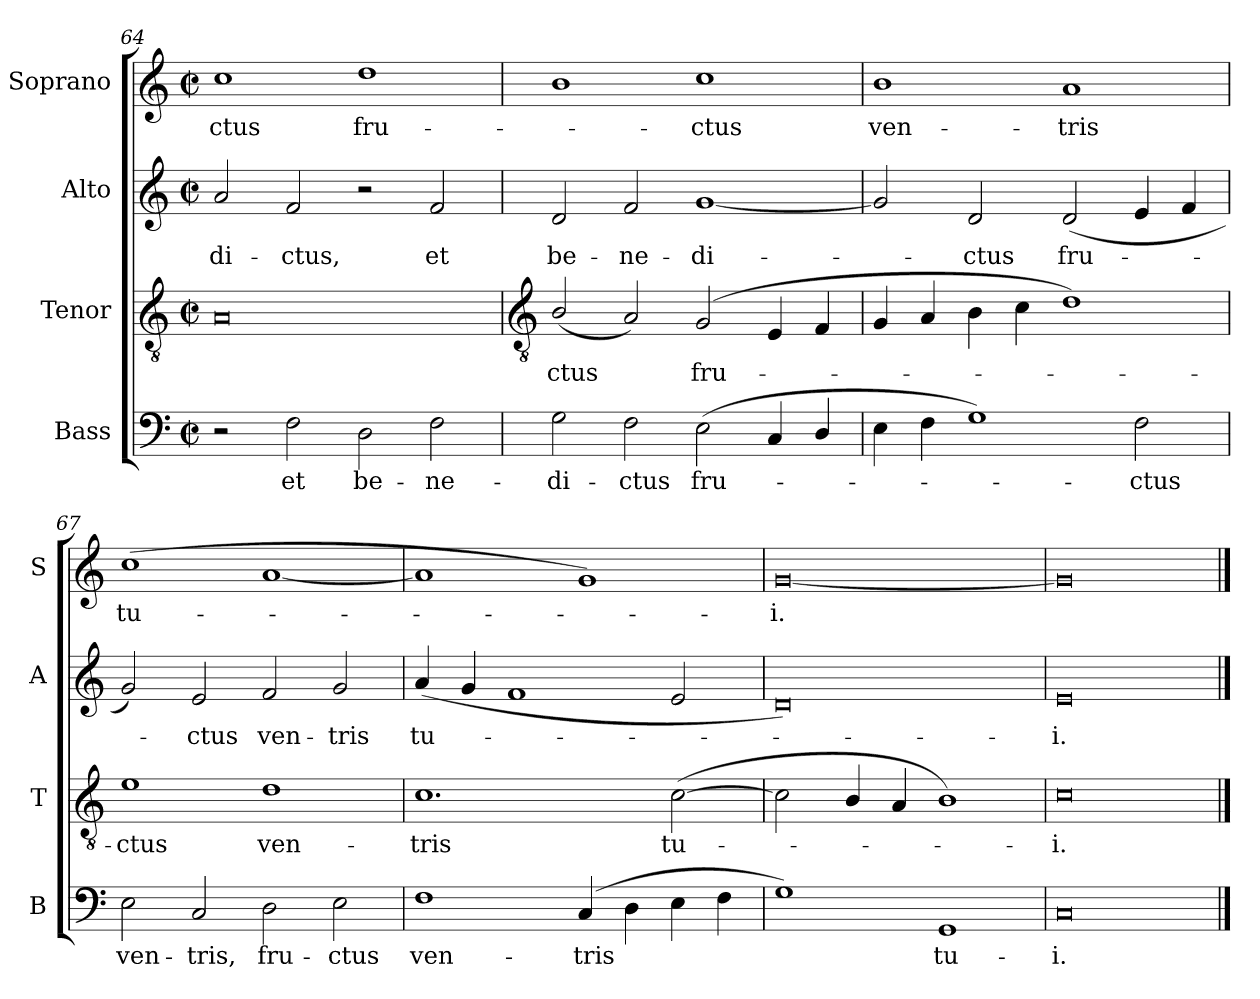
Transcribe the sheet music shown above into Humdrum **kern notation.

**kern	**text	**kern	**text	**kern	**text	**kern	**text
*part4	*part4	*part3	*part3	*part2	*part2	*part1	*part1
*staff4	*staff4	*staff3	*staff3	*staff2	*staff2	*staff1	*staff1
*I"Bass	*	*I"Tenor	*	*I"Alto	*	*I"Soprano	*
*I'B	*	*I'T	*	*I'A	*	*I'S	*
*clefF4	*	*clefGv2	*	*clefG2	*	*clefG2	*
*k[]	*	*k[]	*	*k[]	*	*k[]	*
*C:	*	*C:	*	*C:	*	*C:	*
*M4/2	*	*M4/2	*	*M4/2	*	*M4/2	*
*met(c|)	*	*met(c|)	*	*met(c|)	*	*met(c|)	*
=64	=64	=64	=64	=64	=64	=64	=64
!	!	!	!	!	!LO:LY:b	!	!LO:LY:b
2r	.	0A	.	2a	-di-	1cc	-ctus
!	!LO:LY:b	!	!	!	!LO:LY:b	!	!
2F	et	.	.	2f	-ctus,	.	.
!	!LO:LY:b	!	!	!	!	!	!LO:LY:b
2D	be-	.	.	2r	.	1dd	fru-
!	!LO:LY:b	!	!	!	!LO:LY:b	!	!
2F	-ne-	.	.	2f	et	.	.
!!LO:LB:g=z
=65	=65	=65	=65	=65	=65	=65	=65
*	*	*clefGv2	*	*	*	*	*
!	!LO:LY:b	!	!LO:LY:b	!	!LO:LY:b	!	!
2G	-di-	(<2B/	ctus	2d	be-	1b	.
!	!LO:LY:b	!	!	!	!LO:LY:b	!	!
2F	-ctus	2A)	.	2f	-ne-	.	.
!	!LO:LY:b	!	!LO:LY:b	!	!LO:LY:b	!	!LO:LY:b
(>2E	fru-	(>2G	fru-	[1g	-di-	1cc	ctus
4C	.	4E	.	.	.	.	.
4D/	.	4F	.	.	.	.	.
=66	=66	=66	=66	=66	=66	=66	=66
!	!	!	!	!	!	!	!LO:LY:b
4E	.	4G	.	2g]	.	1b	ven-
4F	.	4A	.	.	.	.	.
!	!	!	!	!	!LO:LY:b	!	!
1G)	.	4B	.	2d	ctus	.	.
.	.	4c	.	.	.	.	.
!	!	!	!	!	!LO:LY:b	!	!LO:LY:b
.	.	1d)	.	(<2d	fru-	1a	-tris
!	!LO:LY:b	!	!	!	!	!	!
2F	ctus	.	.	4e	.	.	.
.	.	.	.	4f	.	.	.
=67	=67	=67	=67	=67	=67	=67	=67
!	!LO:LY:b	!	!LO:LY:b	!	!	!	!LO:LY:b
2E	ven-	1e	ctus	2g)	.	(>1cc	tu-
!	!LO:LY:b	!	!	!	!LO:LY:b	!	!
2C	-tris,	.	.	2e	ctus	.	.
!	!LO:LY:b	!	!LO:LY:b	!	!LO:LY:b	!	!
2D	fru-	1d	ven-	2f	ven-	[1a	.
!	!LO:LY:b	!	!	!	!LO:LY:b	!	!
2E	-ctus	.	.	2g	-tris	.	.
=68	=68	=68	=68	=68	=68	=68	=68
!	!LO:LY:b	!	!LO:LY:b	!	!LO:LY:b	!	!
1F	ven-	1.c	-tris	(<4a	tu-	1a]	.
.	.	.	.	4g	.	.	.
.	.	.	.	1f	.	.	.
!	!LO:LY:b	!	!	!	!	!	!
(>4C	-tris	.	.	.	.	1g)	.
4D	.	.	.	.	.	.	.
!	!	!	!LO:LY:b	!	!	!	!
4E	.	(>[2c	tu-	2e	.	.	.
4F	.	.	.	.	.	.	.
=69	=69	=69	=69	=69	=69	=69	=69
!	!	!	!	!	!	!	!LO:LY:b
1G)	.	2c]	.	0d)	.	[0g	i.
.	.	4B/	.	.	.	.	.
.	.	4A	.	.	.	.	.
!	!LO:LY:b	!	!	!	!	!	!
1GG	tu-	1B)	.	.	.	.	.
=70	=70	=70	=70	=70	=70	=70	=70
!	!LO:LY:b	!	!LO:LY:b	!	!LO:LY:b	!	!
0C	-i.	0c	i.	0e	i.	0g]	.
==	==	==	==	==	==	==	==
*-	*-	*-	*-	*-	*-	*-	*-
